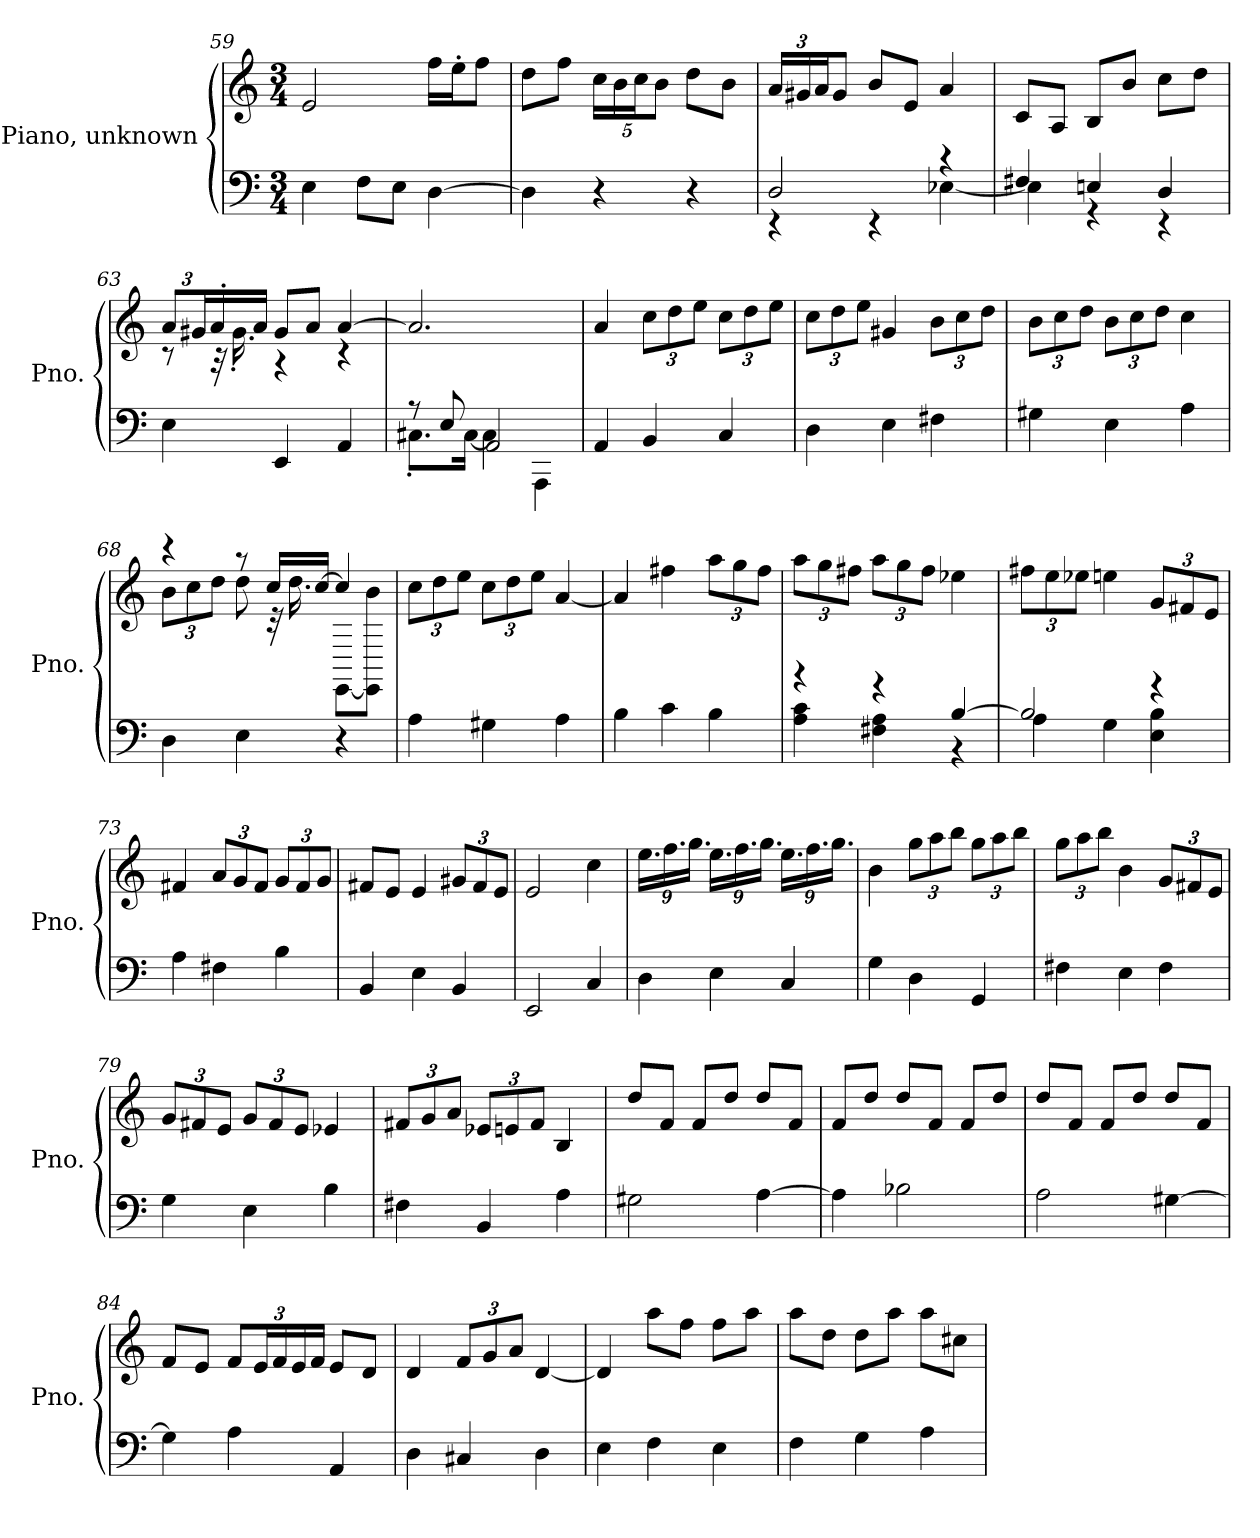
**kern	**kern
*part1	*part1
*staff2	*staff1
*I"Piano, unknown	*
*I'Pno.	*
!!LO:LB:g=z
*clefF4	*clefG2
*k[]	*k[]
*M3/4	*M3/4
=59	=59
4E\	2e/
8F\L	.
8E\J	.
[4D\	16ff\LL
.	16ee'\J
.	8ff\J
=60	=60
4D\]	8dd\L
.	8ff\J
*	*Xbrackettup
4r	20cc\LL
.	20b\
.	20cc\J
.	10b\J
4r	8dd\L
.	8b\J
=61	=61
*^	*
2D/	4r	24a/LL
.	.	24g#X/
.	.	24a/J
.	.	8g#/J
.	4r	8b/L
.	.	8e/J
4r	[4E-X\	4a/
=62	=62	=62
4F#X/	4E-\]	8c/L
.	.	8A/J
4En/	4r	8B/L
.	.	8b/J
4D/	4r	8cc\L
.	.	8dd\J
*v	*v	*
=63	=63
*	*^
4E\	12a/L	8r
.	24g#X/L	.
.	16a'/	32r
.	.	16.g#'\
.	16a/JJ	.
4EE/	8g#/L	4r
.	8a/J	.
4AA/	[4a/	4r
*	*v	*v
!!LO:LB:g=z
=64	=64
*^	*
8r	8.C#X'\L	2.a/]
8E/	.	.
.	[16C#\Jk	.
2AA/	4C#\]	.
.	4AAA\	.
*v	*v	*
=65	=65
4AA/	4a/
4BB/	12cc\L
.	12dd\
.	12ee\J
4C/	12cc\L
.	12dd\
.	12ee\J
=66	=66
4D\	12cc\L
.	12dd\
.	12ee\J
4E\	4g#X/
4F#X\	12b\L
.	12cc\
.	12dd\J
=67	=67
4G#X\	12b\L
.	12cc\
.	12dd\J
4E\	12b\L
.	12cc\
.	12dd\J
4A\	4cc\
=68	=68
*	*^
4D\	4r	12b\L
.	.	12cc\
.	.	12dd\J
4E\	8r	8dd\
.	16cc/LL	32r
.	.	16.dd\
.	[16cc/JJ	.
4r	4cc/]	[8EE\L
.	.	8EE\] 8b\J
*	*v	*v
!!LO:LB:g=z
=69	=69
4A\	12cc\L
.	12dd\
.	12ee\J
4G#X\	12cc\L
.	12dd\
.	12ee\J
4A\	[4a/
=70	=70
4B\	4a/]
4c\	4ff#X\
4B\	12aa\L
.	12gg\
.	12ff#\J
=71	=71
*^	*
4r	4A\ 4c\	12aa\L
.	.	12gg\
.	.	12ff#X\J
4r	4F#X\ 4A\	12aa\L
.	.	12gg\
.	.	12ff#\J
[4B/	4r	4ee-X\
=72	=72	=72
2B/]	4A\	12ff#X\L
.	.	12ee\
.	.	12ee-X\J
.	4G\	4een\
4r	4E\ 4B\	12g/L
.	.	12f#X/
.	.	12e/J
*v	*v	*
=73	=73
4A\	4f#X/
4F#X\	12a/L
.	12g/
.	12f#/J
4B\	12g/L
.	12f#/
.	12g/J
!!LO:LB:g=z
=74	=74
4BB/	8f#X/L
.	8e/J
4E\	4e/
4BB/	12g#X/L
.	12f#/
.	12e/J
=75	=75
2EE/	2e/
4C/	4cc\
=76	=76
4D\	18.ee\LL
.	18.ff\
.	18.gg\JJ
4E\	18.ee\LL
.	18.ff\
.	18.gg\JJ
4C/	18.ee\LL
.	18.ff\
.	18.gg\JJ
=77	=77
4G\	4b\
4D\	12gg\L
.	12aa\
.	12bb\J
4GG/	12gg\L
.	12aa\
.	12bb\J
=78	=78
4F#X\	12gg\L
.	12aa\
.	12bb\J
4E\	4b\
4F#\	12g/L
.	12f#X/
.	12e/J
!!LO:LB:g=z
=79	=79
4G\	12g/L
.	12f#X/
.	12e/J
4E\	12g/L
.	12f#/
.	12e/J
4B\	4e-X/
=80	=80
4F#X\	12f#X/L
.	12g/
.	12a/J
4BB/	12e-X/L
.	12en/
.	12f#/J
4A\	4B/
=81	=81
2G#X\	8dd/L
.	8f/J
.	8f/L
.	8dd/J
[4A\	8dd/L
.	8f/J
=82	=82
4A\]	8f/L
.	8dd/J
2B-X\	8dd/L
.	8f/J
.	8f/L
.	8dd/J
=83	=83
2A\	8dd/L
.	8f/J
.	8f/L
.	8dd/J
[4G#X\	8dd/L
.	8f/J
!!LO:PB:g=z
=84	=84
4G#\]	8f/L
.	8e/J
4A\	12f/L
.	24e/L
.	24f/
.	24e/
.	24f/JJ
4AA/	8e/L
.	8d/J
=85	=85
4D\	4d/
4C#X/	12f/L
.	12g/
.	12a/J
4D\	[4d/
=86	=86
4E\	4d/]
4F\	8aa\L
.	8ff\J
4E\	8ff\L
.	8aa\J
=87	=87
4F\	8aa\L
.	8dd\J
4G\	8dd\L
.	8aa\J
4A\	8aa\L
.	8cc#X\J
=	=
*-	*-
